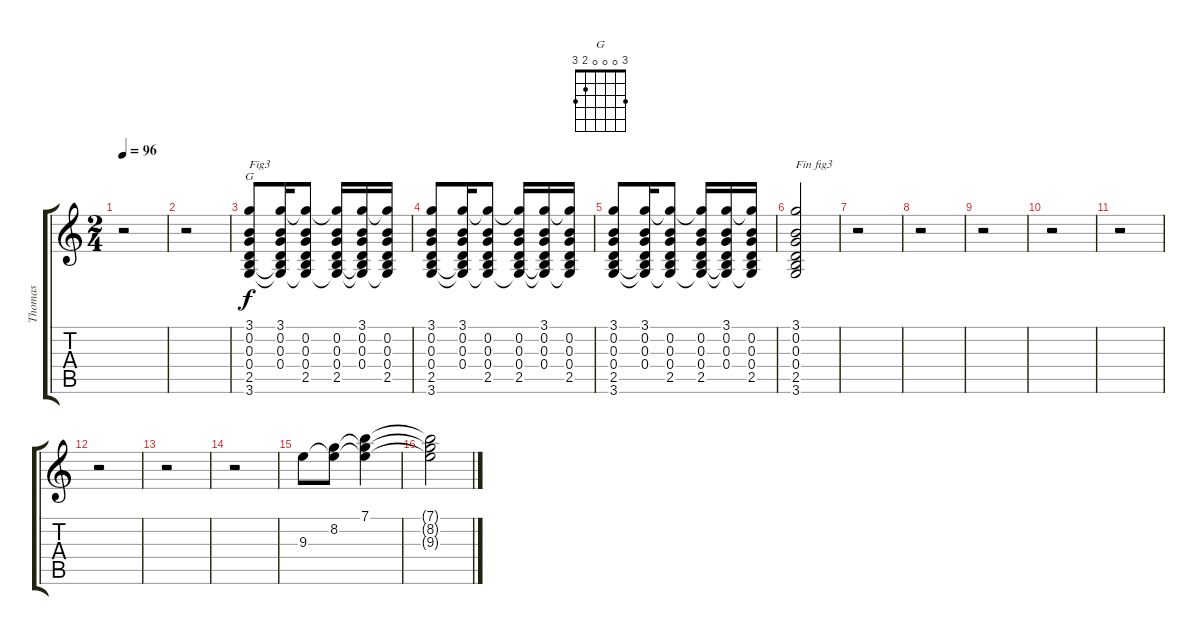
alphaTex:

\track ("Thomas" "Thomas") {instrument electricguitarjazz}
\staff {score tabs}
\tuning (E4 B3 G3 D3 A2 E2) {hide}
\chord ("G" 3 0 0 0 2 3)
\ts (2 4)
\tempo 96
\clef g2
\ks c
r.2{dy f} |
r.2 |
(3.1 0.2 0.3 0.4 2.5 3.6).8{ch "G" txt "Fig3"} (3.1 0.2 0.3 0.4 2.5{t} 3.6{t}).16 (3.1{t} 0.2 0.3 0.4 2.5 3.6{t}).8 (3.1{t} 0.2 0.3 0.4 2.5 3.6{t}).16 (3.1 0.2 0.3 0.4 2.5{t} 3.6{t}).16 (3.1{t} 0.2 0.3 0.4 2.5 3.6{t}).16 |
(3.1 0.2 0.3 0.4 2.5 3.6).8 (3.1 0.2 0.3 0.4 2.5{t} 3.6{t}).16 (3.1{t} 0.2 0.3 0.4 2.5 3.6{t}).8 (3.1{t} 0.2 0.3 0.4 2.5 3.6{t}).16 (3.1 0.2 0.3 0.4 2.5{t} 3.6{t}).16 (3.1{t} 0.2 0.3 0.4 2.5 3.6{t}).16 |
(3.1 0.2 0.3 0.4 2.5 3.6).8 (3.1 0.2 0.3 0.4 2.5{t} 3.6{t}).16 (3.1{t} 0.2 0.3 0.4 2.5 3.6{t}).8 (3.1{t} 0.2 0.3 0.4 2.5 3.6{t}).16 (3.1 0.2 0.3 0.4 2.5{t} 3.6{t}).16 (3.1{t} 0.2 0.3 0.4 2.5 3.6{t}).16 |
(3.1 0.2 0.3 0.4 2.5 3.6).2{txt "Fin fig3"} |
r.2 |
r.2 |
r.2 |
r.2 |
r.2 |
r.2 |
r.2 |
r.2 |
9.3.8 (8.2 9.3{t}).8 (7.1 8.2{t} 9.3{t}).4 |
(7.1{t} 8.2{t} 9.3{t}).2
